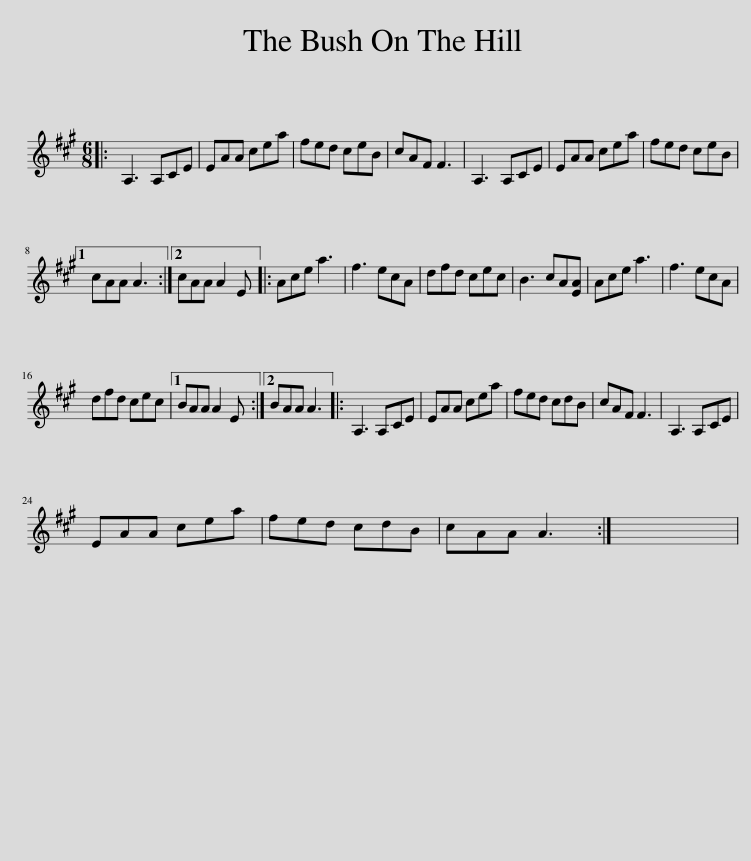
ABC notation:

X:1
L:1/8
M:6/8
I:linebreak $
K:A
V:1 treble
V:1
|: A,3 A,CE | EAA cea | fed ceB | cAF F3 | A,3 A,CE | %5
 EAA cea | fed ceB |1$ cAA A3 :|2 cAA A2 E |: Ace a3 | %10
 f3 ecA | dfd cec | B3 cA[EA] | Ace a3 | f3 ecA |$ %15
 dfd cec |1 BAA A2 E :|2 BAA A3 |: A,3 A,CE | EAA cea | %20
 fed cdB | cAF F3 | A,3 A,CE |$ EAA cea | fed cdB | %25
 cAA A3 :| x6 | %27
